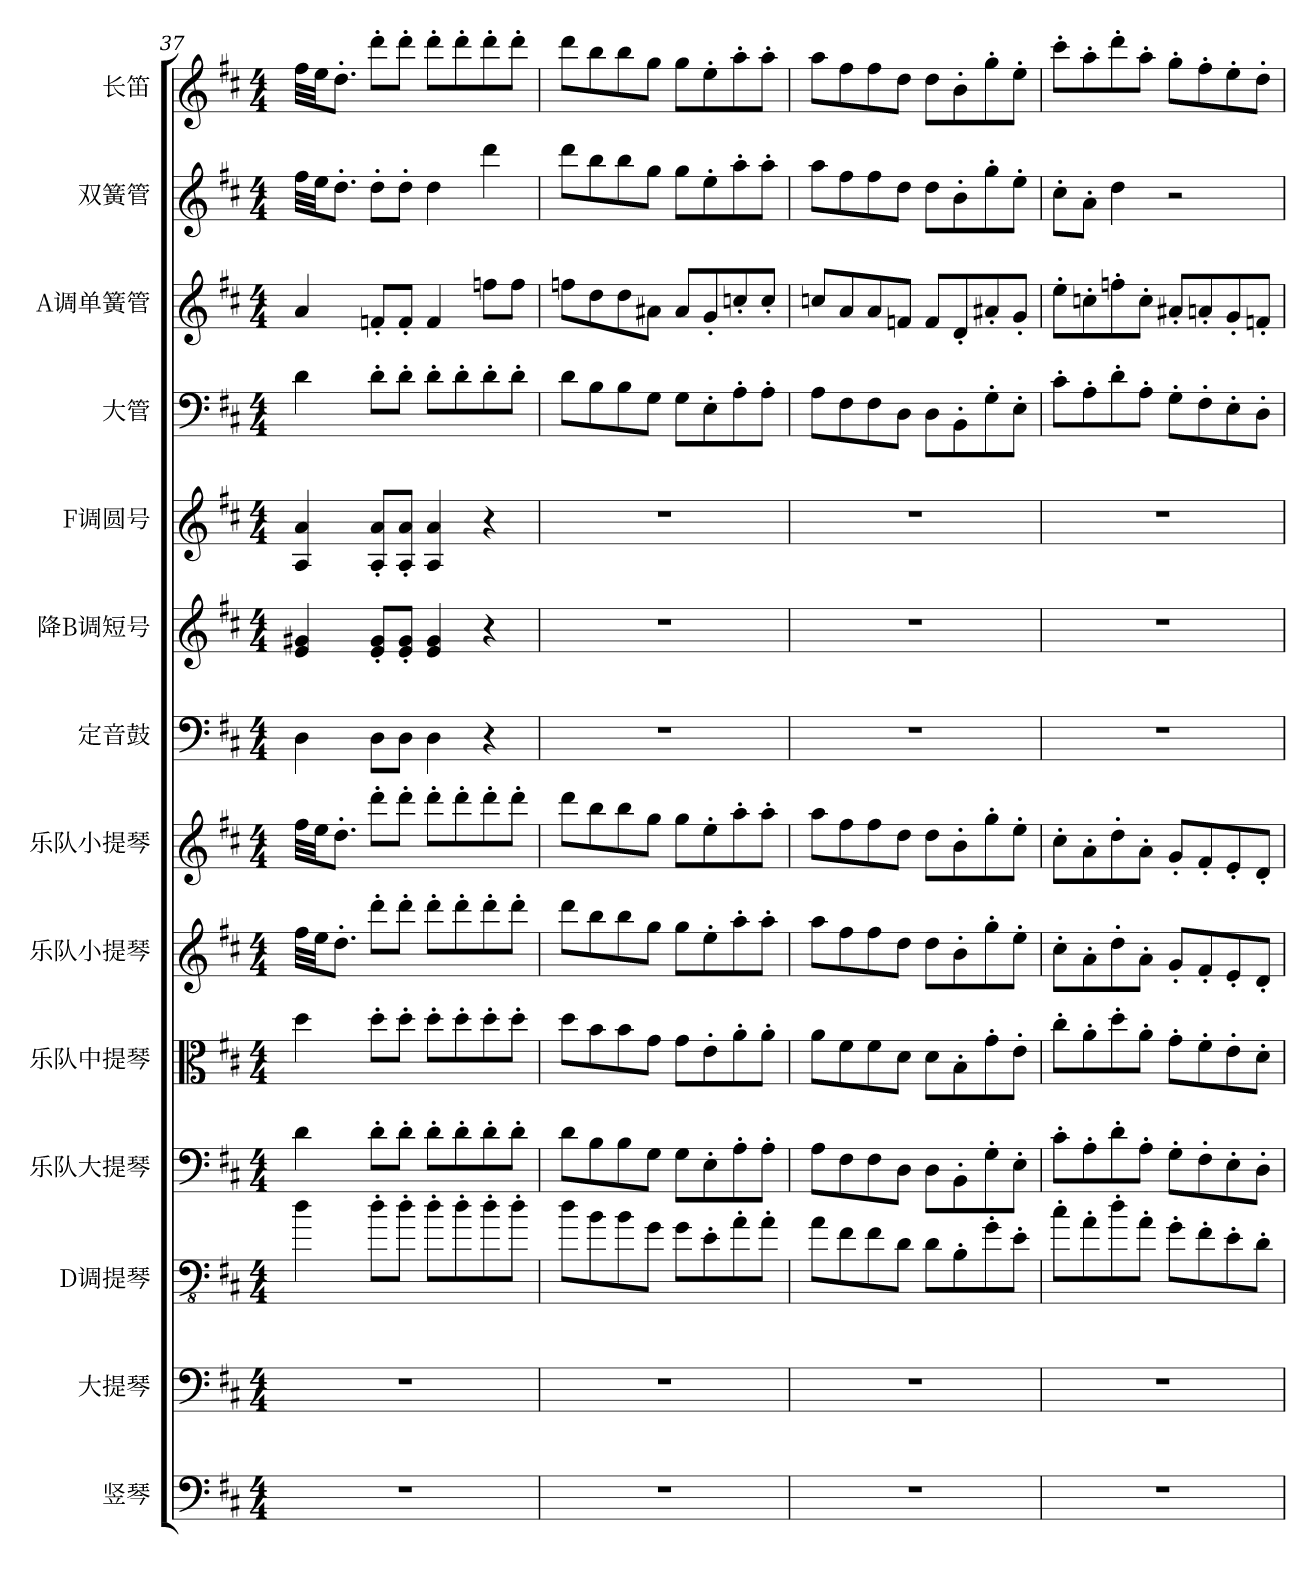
**kern	**kern	**kern	**kern	**kern	**kern	**kern	**kern	**kern	**kern	**kern	**kern	**kern	**kern
*part14	*part13	*part12	*part11	*part10	*part9	*part8	*part7	*part6	*part5	*part4	*part3	*part2	*part1
*staff14	*staff13	*staff12	*staff11	*staff10	*staff9	*staff8	*staff7	*staff6	*staff5	*staff4	*staff3	*staff2	*staff1
*I"竖琴	*I"大提琴	*I"D调提琴	*I"乐队大提琴	*I"乐队中提琴	*I"乐队小提琴	*I"乐队小提琴	*I"定音鼓	*I"降B调短号	*I"F调圆号	*I"大管	*I"A调单簧管	*I"双簧管	*I"长笛
*clefF4	*clefF4	*clefFv4	*clefF4	*clefC3	*clefG2	*clefG2	*clefF4	*clefG2	*clefG2	*clefF4	*clefG2	*clefG2	*clefG2
*	*	*ITrd7c12	*	*	*	*	*	*ITrd1c2	*ITrd4c7	*	*ITrd2c3	*	*
*k[f#c#]	*k[f#c#]	*k[f#c#]	*k[f#c#]	*k[f#c#]	*k[f#c#]	*k[f#c#]	*k[f#c#]	*k[]	*k[f#]	*k[f#c#]	*k[f#c#g#d#a#]	*k[f#c#]	*k[f#c#]
*M4/4	*M4/4	*M4/4	*M4/4	*M4/4	*M4/4	*M4/4	*M4/4	*M4/4	*M4/4	*M4/4	*M4/4	*M4/4	*M4/4
=37	=37	=37	=37	=37	=37	=37	=37	=37	=37	=37	=37	=37	=37
1r	1r	4D\	4d\	4dd\	32ff#\LLL	32ff#\LLL	4D\	4d/ 4f#X/	4D/ 4d/	4d\	4f#/	32ff#\LLL	32ff#\LLL
.	.	.	.	.	32ee\JJ	32ee\JJ	.	.	.	.	.	32ee\JJ	32ee\JJ
.	.	.	.	.	8.dd'\J	8.dd'\J	.	.	.	.	.	8.dd'\J	8.dd'\J
.	.	8D'\L	8d'\L	8dd'\L	8ddd'\L	8ddd'\L	8D\L	8d/' 8f#/'L	8D/' 8d/'L	8d'\L	8dn'/L	8dd'\L	8ddd'\L
.	.	8D'\J	8d'\J	8dd'\J	8ddd'\J	8ddd'\J	8D\J	8d/' 8f#/'J	8D/' 8d/'J	8d'\J	8d'/J	8dd'\J	8ddd'\J
.	.	8D'\L	8d'\L	8dd'\L	8ddd'\L	8ddd'\L	4D\	4d/ 4f#/	4D/ 4d/	8d'\L	4d/	4dd\	8ddd'\L
.	.	8D'\	8d'\	8dd'\	8ddd'\	8ddd'\	.	.	.	8d'\	.	.	8ddd'\
.	.	8D'\	8d'\	8dd'\	8ddd'\	8ddd'\	4r	4r	4r	8d'\	8ddn\L	4ddd\	8ddd'\
.	.	8D'\J	8d'\J	8dd'\J	8ddd'\J	8ddd'\J	.	.	.	8d'\J	8dd\J	.	8ddd'\J
!!LO:PB:g=z
=38	=38	=38	=38	=38	=38	=38	=38	=38	=38	=38	=38	=38	=38
1r	1r	8D\L	8d\L	8dd\L	8ddd\L	8ddd\L	1r	1r	1r	8d\L	8ddn\L	8ddd\L	8ddd\L
.	.	8BB\	8B\	8b\	8bb\	8bb\	.	.	.	8B\	8b\	8bb\	8bb\
.	.	8BB\	8B\	8b\	8bb\	8bb\	.	.	.	8B\	8b\	8bb\	8bb\
.	.	8GG\J	8G\J	8g\J	8gg\J	8gg\J	.	.	.	8G\J	8f##X\J	8gg\J	8gg\J
.	.	8GG\L	8G\L	8g\L	8gg\L	8gg\L	.	.	.	8G\L	8f##/L	8gg\L	8gg\L
.	.	8EE'\	8E'\	8e'\	8ee'\	8ee'\	.	.	.	8E'\	8e'/	8ee'\	8ee'\
.	.	8AA'\	8A'\	8a'\	8aa'\	8aa'\	.	.	.	8A'\	8an'/	8aa'\	8aa'\
.	.	8AA'\J	8A'\J	8a'\J	8aa'\J	8aa'\J	.	.	.	8A'\J	8a'/J	8aa'\J	8aa'\J
=39	=39	=39	=39	=39	=39	=39	=39	=39	=39	=39	=39	=39	=39
1r	1r	8AA\L	8A\L	8a\L	8aa\L	8aa\L	1r	1r	1r	8A\L	8an/L	8aa\L	8aa\L
.	.	8FF#\	8F#\	8f#\	8ff#\	8ff#\	.	.	.	8F#\	8f#/	8ff#\	8ff#\
.	.	8FF#\	8F#\	8f#\	8ff#\	8ff#\	.	.	.	8F#\	8f#/	8ff#\	8ff#\
.	.	8DD\J	8D\J	8d\J	8dd\J	8dd\J	.	.	.	8D\J	8dn/J	8dd\J	8dd\J
.	.	8DD\L	8D\L	8d\L	8dd\L	8dd\L	.	.	.	8D\L	8d/L	8dd\L	8dd\L
.	.	8BBB'\	8BB'\	8B'\	8b'\	8b'\	.	.	.	8BB'\	8B'/	8b'\	8b'\
.	.	8GG'\	8G'\	8g'\	8gg'\	8gg'\	.	.	.	8G'\	8f##X'/	8gg'\	8gg'\
.	.	8EE'\J	8E'\J	8e'\J	8ee'\J	8ee'\J	.	.	.	8E'\J	8e'/J	8ee'\J	8ee'\J
=40	=40	=40	=40	=40	=40	=40	=40	=40	=40	=40	=40	=40	=40
1r	1r	8C#'\L	8c#'\L	8cc#'\L	8cc#'\L	8cc#'\L	1r	1r	1r	8c#'\L	8cc#'\L	8cc#'\L	8ccc#'\L
.	.	8AA'\	8A'\	8a'\	8a'\	8a'\	.	.	.	8A'\	8an'\	8a'\J	8aa'\
*	*	*	*	*	*	*	*	*	*	*	*	*	*MM172
.	.	8D'\	8d'\	8dd'\	8dd'\	8dd'\	.	.	.	8d'\	8ddn'\	4dd\	8ddd'\
.	.	8AA'\J	8A'\J	8a'\J	8a'\J	8a'\J	.	.	.	8A'\J	8a'\J	.	8aa'\J
*	*	*	*	*	*	*	*	*	*	*	*	*	*MM170
.	.	8GG'\L	8G'\L	8g'\L	8g'/L	8g'/L	.	.	.	8G'\L	8f##X'/L	2r	8gg'\L
.	.	8FF#'\	8F#'\	8f#'\	8f#'/	8f#'/	.	.	.	8F#'\	8f#X'/	.	8ff#'\
*	*	*	*	*	*	*	*	*	*	*	*	*	*MM168
.	.	8EE'\	8E'\	8e'\	8e'/	8e'/	.	.	.	8E'\	8e'/	.	8ee'\
.	.	8DD'\J	8D'\J	8d'\J	8d'/J	8d'/J	.	.	.	8D'\J	8dn'/J	.	8dd'\J
=	=	=	=	=	=	=	=	=	=	=	=	=	=
*-	*-	*-	*-	*-	*-	*-	*-	*-	*-	*-	*-	*-	*-
